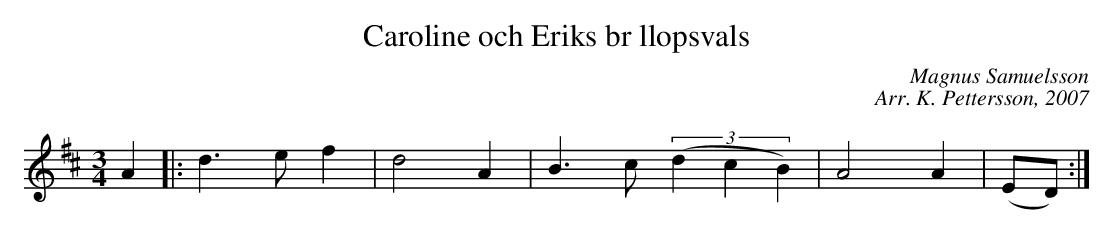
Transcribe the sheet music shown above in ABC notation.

X:1
T: Caroline och Eriks br llopsvals
C: Magnus Samuelsson
C: Arr. K. Pettersson, 2007
M: 3/4
L: 1/4
K: D
V:1
A |: d>ef | d2A | B>c((3dcB) | A2A | (E/D/) :|
